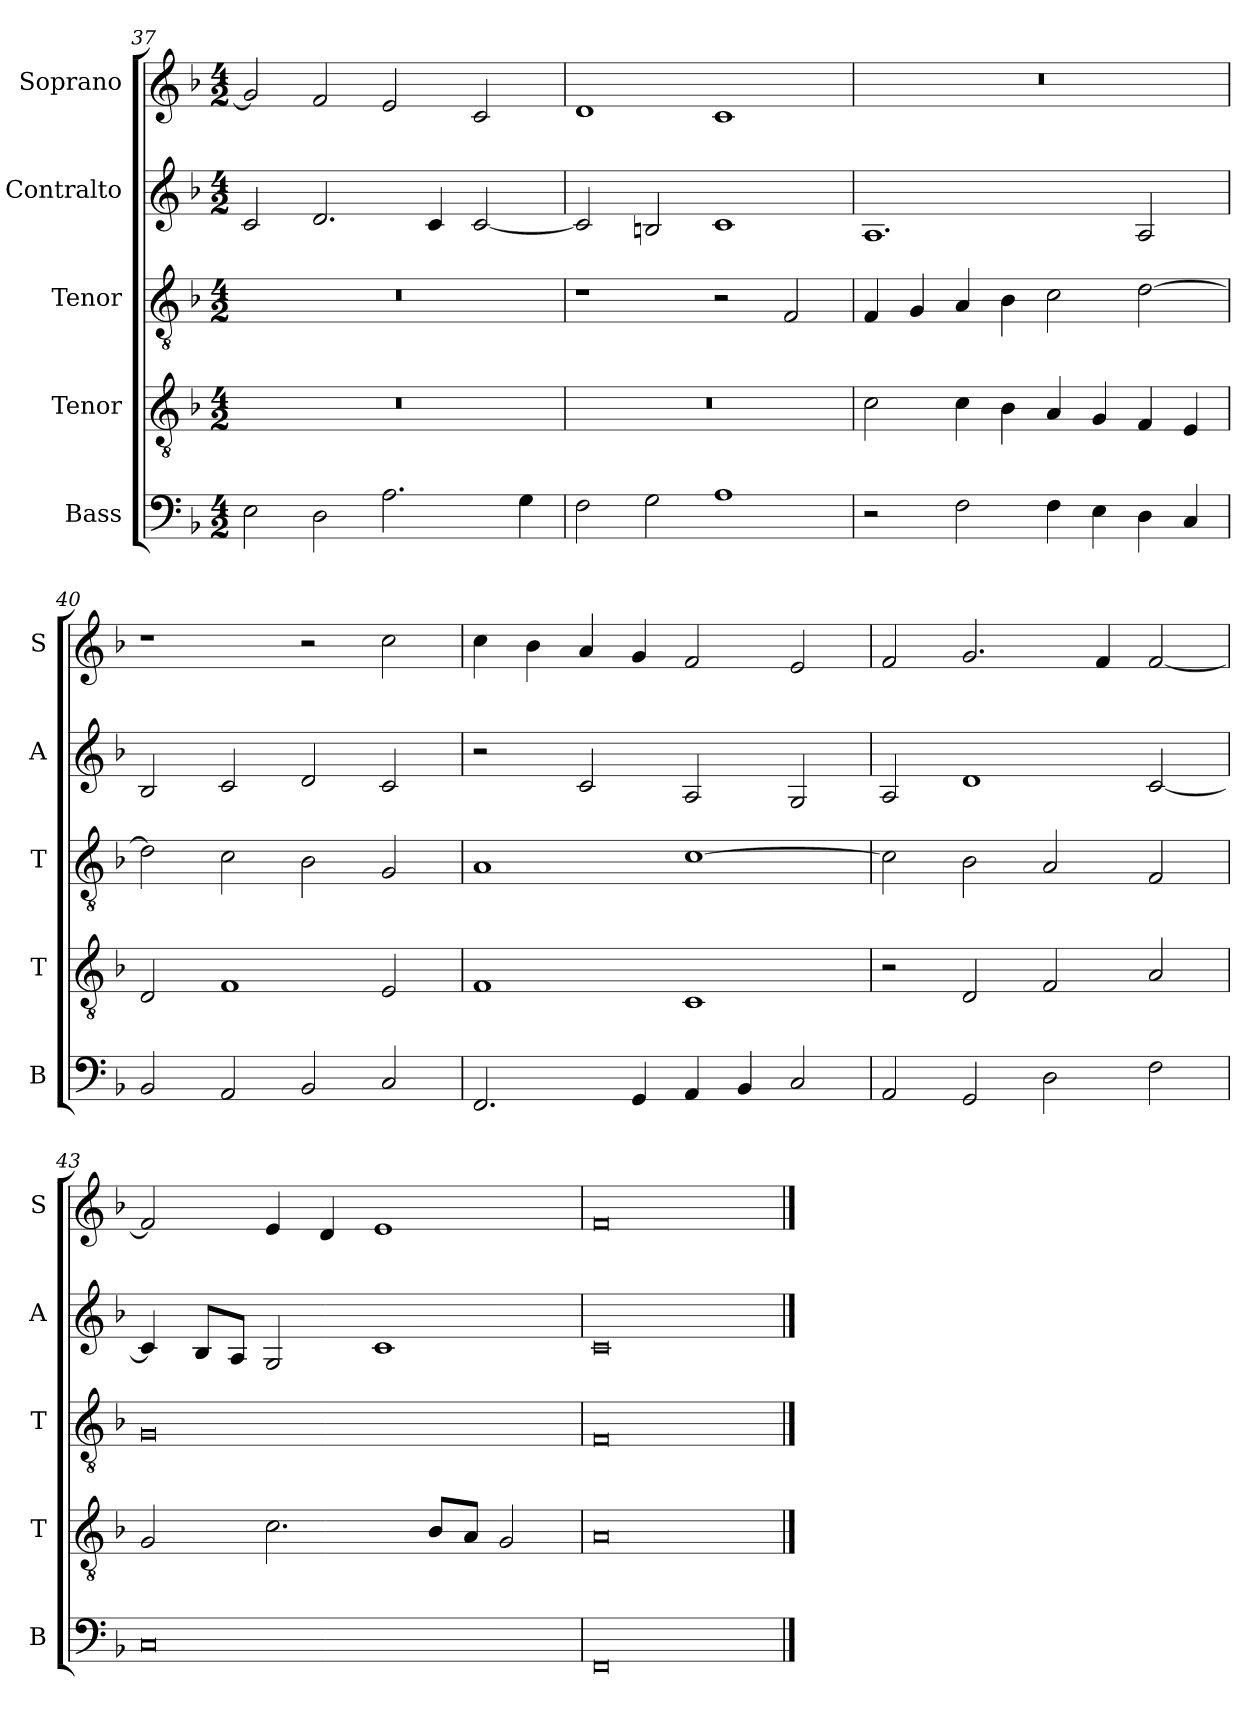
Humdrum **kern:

**kern	**kern	**kern	**kern	**kern
*part5	*part4	*part3	*part2	*part1
*staff5	*staff4	*staff3	*staff2	*staff1
*I"Bass	*I"Tenor	*I"Tenor	*I"Contralto	*I"Soprano
*I'B	*I'T	*I'T	*I'A	*I'S
*clefF4	*clefGv2	*clefGv2	*clefG2	*clefG2
*k[b-]	*k[b-]	*k[b-]	*k[b-]	*k[b-]
*F:ion	*F:ion	*F:ion	*F:ion	*F:ion
*M4/2	*M4/2	*M4/2	*M4/2	*M4/2
=37	=37	=37	=37	=37
2E	0r	0r	2c	2g]
2D	.	.	2.d	2f
2.A	.	.	.	2e
.	.	.	4c	.
.	.	.	[2c	2c
4G	.	.	.	.
=38	=38	=38	=38	=38
2F	0r	1r	2c]	1d
2G	.	.	2Bn	.
1A	.	2r	1c	1c
.	.	2F	.	.
=39	=39	=39	=39	=39
2r	2c	4F	1.A	0r
.	.	4G	.	.
2F	4c	4A	.	.
.	4B-	4B-	.	.
4F	4A	2c	.	.
4E	4G	.	.	.
4D	4F	[2d	2A	.
4C	4E	.	.	.
=40	=40	=40	=40	=40
2BB-	2D	2d]	2B-	1r
2AA	1F	2c	2c	.
2BB-	.	2B-	2d	2r
2C	2E	2G	2c	2cc
=41	=41	=41	=41	=41
2.FF	1F	1A	2r	4cc
.	.	.	.	4b-
.	.	.	2c	4a
4GG	.	.	.	4g
4AA	1C	[1c	2A	2f
4BB-	.	.	.	.
2C	.	.	2G	2e
=42	=42	=42	=42	=42
2AA	2r	2c]	2A	2f
2GG	2D	2B-	1d	2.g
2D	2F	2A	.	.
.	.	.	.	4f
2F	2A	2F	[2c	[2f
=43	=43	=43	=43	=43
0C	2G	0G	4c]	2f]
.	.	.	8B-/L	.
.	.	.	8A/J	.
.	2.c	.	2G	4e
.	.	.	.	4d
.	.	.	1c	1e
.	8B-/L	.	.	.
.	8A/J	.	.	.
.	2G	.	.	.
=44	=44	=44	=44	=44
0FF	0A	0F	0c	0f
==	==	==	==	==
*-	*-	*-	*-	*-
